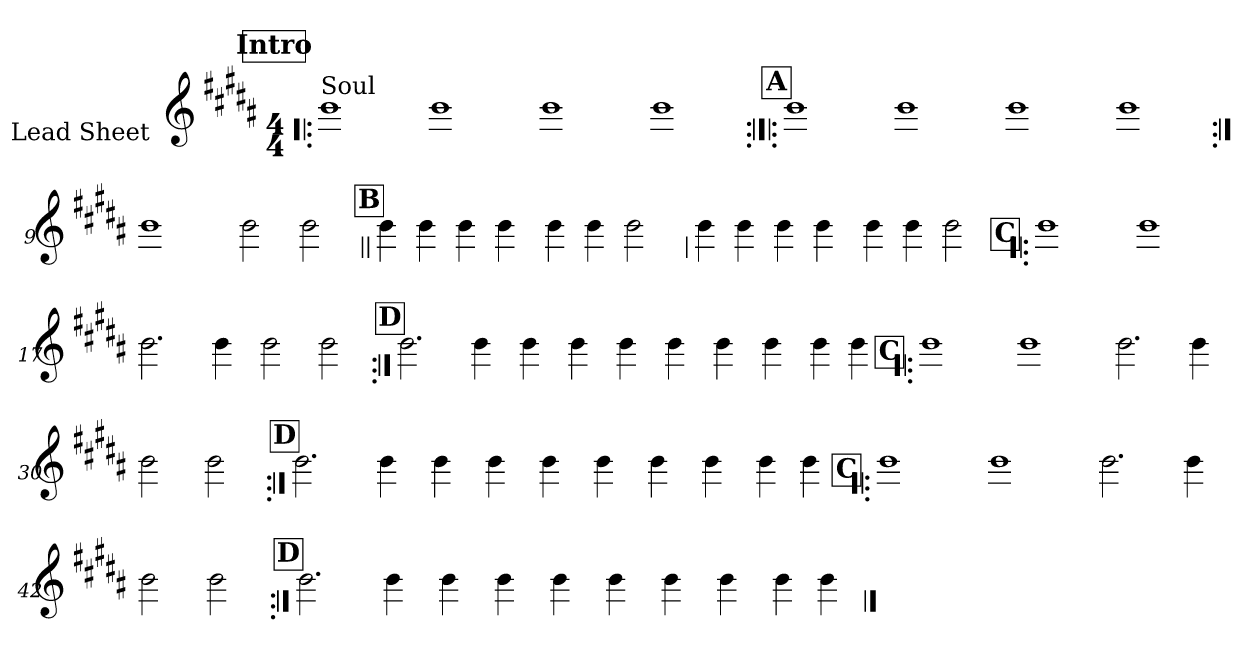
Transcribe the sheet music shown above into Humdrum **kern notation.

**kern
*part1
*staff1
*I"Lead Sheet
*stria0
*clefG2
*k[f#c#g#d#a#]
*B:
*M4/4
*MM105
!!LO:REH:place=s1:a:t=Intro
=1!|:
!LO:TX:a:t=Soul
1b
=2-
1b
=3-
1b
=4-
1b
!!LO:LB:g=z
!!LO:REH:place=s1:a:t=A
=5:|!|:
1b
=6-
1b
=7-
1b
=8-
1b
!!LO:LB:g=z
=9:|!
1b
=10-
2b
2b
!!LO:LB:g=z
!!LO:REH:place=s1:a:t=B
=11||
4b
4b
4b
4b
=12-
4b
4b
2b
!!LO:LB:g=z
=13
4b
4b
4b
4b
=14-
4b
4b
2b
!!LO:LB:g=z
!!LO:REH:place=s1:a:t=C
=15!|:
1b
=16-
1b
=17-
2.b
4b
=18-
2b
2b
!!LO:LB:g=z
!!LO:REH:place=s1:a:t=D
=19:|!
2.b
4b
=20-
4b
=21-
4b
=22-
4b
=23-
4b
=24-
4b
=25-
4b
=26-
4b
4b
!!LO:LB:g=z
!!LO:REH:place=s1:a:t=C
=27!|:
1b
=28-
1b
=29-
2.b
4b
=30-
2b
2b
!!LO:LB:g=z
!!LO:REH:place=s1:a:t=D
=31:|!
2.b
4b
=32-
4b
=33-
4b
=34-
4b
=35-
4b
=36-
4b
=37-
4b
=38-
4b
4b
!!LO:LB:g=z
!!LO:REH:place=s1:a:t=C
=39!|:
1b
=40-
1b
=41-
2.b
4b
=42-
2b
2b
!!LO:LB:g=z
!!LO:REH:place=s1:a:t=D
=43:|!
2.b
4b
=44-
4b
=45-
4b
=46-
4b
=47-
4b
=48-
4b
=49-
4b
=50-
4b
4b
==
*-
